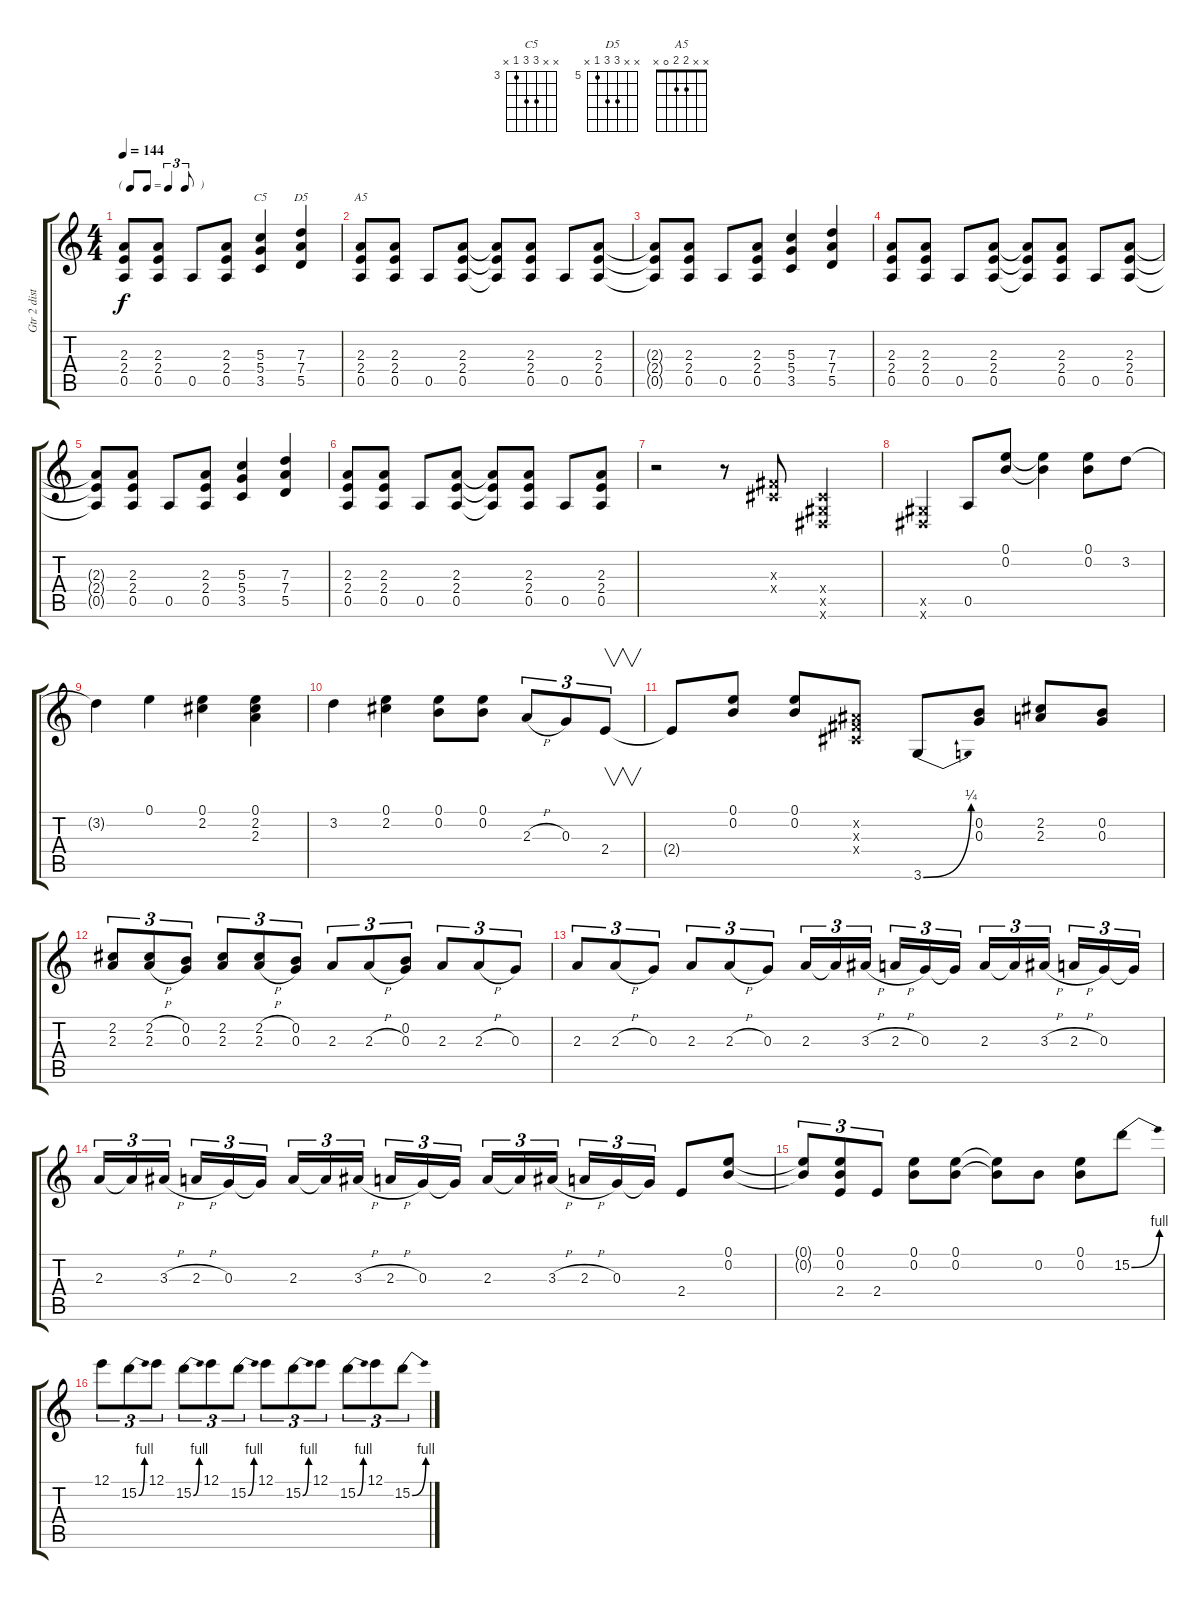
\track ("Gtr 2 distorsion" "Gtr 2 dist") {instrument distortionguitar}
\staff {score tabs}
\tuning (E4 B3 G3 D3 A2 E2) {hide}
\chord ("C5" x x 5 5 3 x) {firstfret 3}
\chord ("D5" x x 7 7 5 x) {firstfret 5}
\chord ("A5" x x 2 2 0 x)
\ts (4 4)
\tf triplet8th
\tempo 144
\clef g2
\ks c
(2.3{t} 2.4{t} 0.5{t}).8{dy f} (2.3 2.4 0.5).8 0.5.8 (2.3 2.4 0.5).8 (5.3 5.4 3.5).4{ch "C5"} (7.3 7.4 5.5).4{ch "D5"} |
(2.3 2.4 0.5).8{ch "A5"} (2.3 2.4 0.5).8 0.5.8 (2.3 2.4 0.5).8 (2.3{t} 2.4{t} 0.5{t}).8 (2.3 2.4 0.5).8 0.5.8 (2.3 2.4 0.5).8 |
(2.3{t} 2.4{t} 0.5{t}).8 (2.3 2.4 0.5).8 0.5.8 (2.3 2.4 0.5).8 (5.3 5.4 3.5).4 (7.3 7.4 5.5).4 |
(2.3 2.4 0.5).8 (2.3 2.4 0.5).8 0.5.8 (2.3 2.4 0.5).8 (2.3{t} 2.4{t} 0.5{t}).8 (2.3 2.4 0.5).8 0.5.8 (2.3 2.4 0.5).8 |
(2.3{t} 2.4{t} 0.5{t}).8 (2.3 2.4 0.5).8 0.5.8 (2.3 2.4 0.5).8 (5.3 5.4 3.5).4 (7.3 7.4 5.5).4 |
(2.3 2.4 0.5).8 (2.3 2.4 0.5).8 0.5.8 (2.3 2.4 0.5).8 (2.3{t} 2.4{t} 0.5{t}).8 (2.3 2.4 0.5).8 0.5.8 (2.3 2.4 0.5).8 |
r.2 r.8 (-1.3{x} -1.4{x}).8 (-1.4{x} -1.5{x} -1.6{x}).4 |
(-1.5{x} -1.6{x}).4 0.5.8 (0.1 0.2).8 (0.1{t} 0.2{t}).4 (0.1 0.2).8 3.2.8 |
3.2{t}.4 0.1.4 (0.1 2.2).4 (0.1 2.2 2.3).4 |
3.2.4 (0.1 2.2).4 (0.1 0.2).8 (0.1 0.2).8 2.3{h}.8{tu (3 2)} 0.3.8{tu (3 2)} 2.4.8{v tu (3 2)} |
2.4{t}.8 (0.1 0.2).8 (0.1 0.2).8 (-1.2{x} -1.3{x} -1.4{x}).8 3.6{be (bend 0 0 60 1)}.8 (0.2 0.3).8 (2.2 2.3).8 (0.2 0.3).8 |
(2.2 2.3).8{tu (3 2)} (2.2{h} 2.3{h}).8{tu (3 2)} (0.2 0.3).8{tu (3 2)} (2.2 2.3).8{tu (3 2)} (2.2{h} 2.3{h}).8{tu (3 2)} (0.2 0.3).8{tu (3 2)} 2.3.8{tu (3 2)} 2.3{h}.8{tu (3 2)} (0.2 0.3).8{tu (3 2)} 2.3.8{tu (3 2)} 2.3{h}.8{tu (3 2)} 0.3.8{tu (3 2)} |
2.3.8{tu (3 2)} 2.3{h}.8{tu (3 2)} 0.3.8{tu (3 2)} 2.3.8{tu (3 2)} 2.3{h}.8{tu (3 2)} 0.3.8{tu (3 2)} 2.3.16{tu (3 2)} 2.3{t}.16{tu (3 2)} 3.3{h}.16{tu (3 2)} 2.3{h}.16{tu (3 2)} 0.3.16{tu (3 2)} 0.3{t}.16{tu (3 2)} 2.3.16{tu (3 2)} 2.3{t}.16{tu (3 2)} 3.3{h}.16{tu (3 2)} 2.3{h}.16{tu (3 2)} 0.3.16{tu (3 2)} 0.3{t}.16{tu (3 2)} |
2.3.16{tu (3 2)} 2.3{t}.16{tu (3 2)} 3.3{h}.16{tu (3 2)} 2.3{h}.16{tu (3 2)} 0.3.16{tu (3 2)} 0.3{t}.16{tu (3 2)} 2.3.16{tu (3 2)} 2.3{t}.16{tu (3 2)} 3.3{h}.16{tu (3 2)} 2.3{h}.16{tu (3 2)} 0.3.16{tu (3 2)} 0.3{t}.16{tu (3 2)} 2.3.16{tu (3 2)} 2.3{t}.16{tu (3 2)} 3.3{h}.16{tu (3 2)} 2.3{h}.16{tu (3 2)} 0.3.16{tu (3 2)} 0.3{t}.16{tu (3 2)} 2.4.8 (0.1 0.2).8 |
(0.1{t} 0.2{t}).8{tu (3 2)} (0.1 0.2 2.4).8{tu (3 2)} 2.4.8{tu (3 2)} (0.1 0.2).8 (0.1 0.2).8 (0.1{t} 0.2{t}).8 0.2.8 (0.1 0.2).8 15.2{be (bend 0 0 60 4)}.8 |
12.1.8{tu (3 2)} 15.2{be (bend 0 0 60 4)}.8{tu (3 2)} 12.1.8{tu (3 2)} 15.2{be (bend 0 0 60 4)}.8{tu (3 2)} 12.1.8{tu (3 2)} 15.2{be (bend 0 0 60 4)}.8{tu (3 2)} 12.1.8{tu (3 2)} 15.2{be (bend 0 0 60 4)}.8{tu (3 2)} 12.1.8{tu (3 2)} 15.2{be (bend 0 0 60 4)}.8{tu (3 2)} 12.1.8{tu (3 2)} 15.2{be (bend 0 0 60 4)}.8{tu (3 2)}
